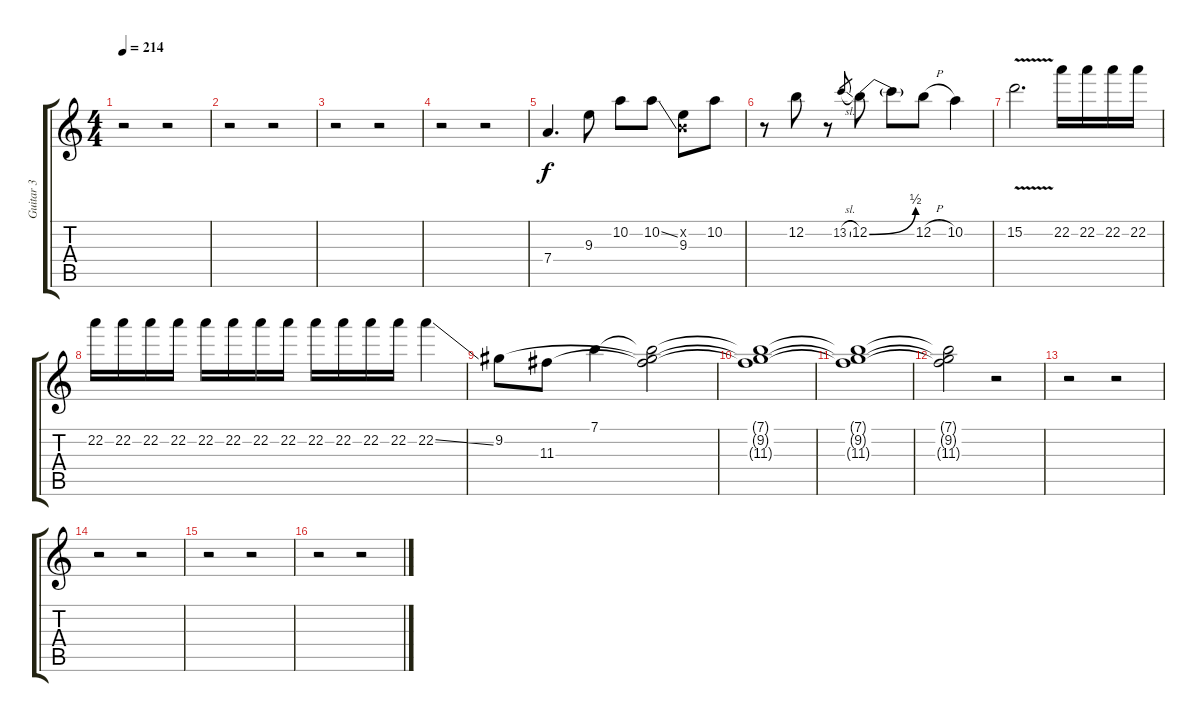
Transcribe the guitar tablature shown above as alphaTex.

\track ("Guitar 3" "Guitar 3") {instrument overdrivenguitar}
\staff {score tabs}
\tuning (E4 B3 G3 D3 A2 E2) {hide}
\ts (4 4)
\tempo 214
\clef g2
\ks c
r.2{dy f} r.2 |
r.2 r.2 |
r.2 r.2 |
r.2 r.2 |
7.4.4{d} 9.3.8 10.2.8 10.2{ss}.8 (0.2{x} 9.3).8 10.2.8 |
r.8 12.2.8 r.8 13.2{sl}.8{gr} 12.2{be (bend 0 0 60 2)}.8 12.2{t}.8 12.2{h}.8 10.2.4 |
15.2{v}.2{d} 22.2.16 22.2.16 22.2.16 22.2.16 |
22.2.16 22.2.16 22.2.16 22.2.16 22.2.16 22.2.16 22.2.16 22.2.16 22.2.16 22.2.16 22.2.16 22.2.16 22.2{ss}.4 |
9.2.8{volume 10 instrument electricguitarjazz} 11.3.8 7.1.4 (7.1{t} 9.2{t} 11.3{t}).2 |
(7.1{t} 9.2{t} 11.3{t}).1 |
(7.1{t} 9.2{t} 11.3{t}).1 |
(7.1{t} 9.2{t} 11.3{t}).2 r.2 |
r.2 r.2 |
r.2 r.2 |
r.2 r.2 |
r.2 r.2
